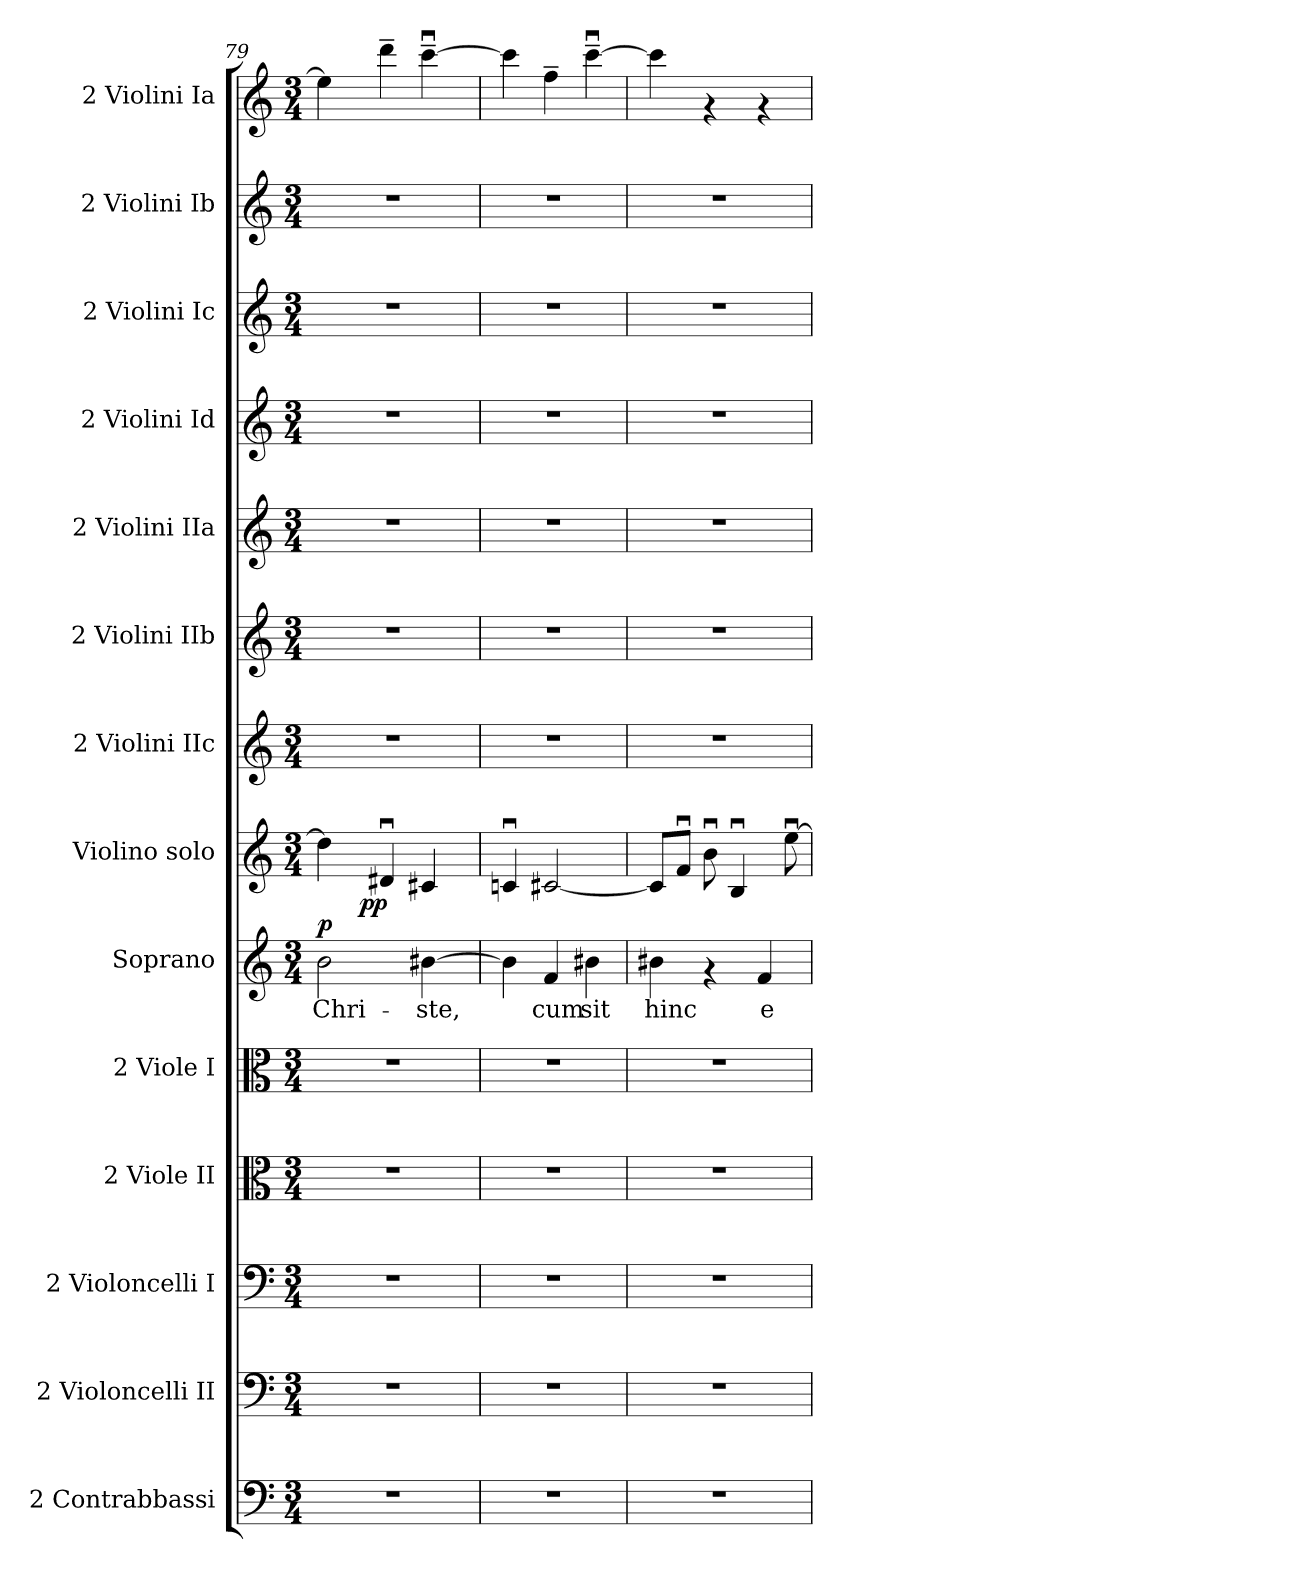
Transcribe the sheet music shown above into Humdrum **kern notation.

**kern	**kern	**kern	**kern	**kern	**kern	**text	**dynam	**kern	**dynam	**kern	**kern	**kern	**kern	**kern	**kern	**kern
*part14	*part13	*part12	*part11	*part10	*part9	*part9	*part9	*part8	*part8	*part7	*part6	*part5	*part4	*part3	*part2	*part1
*staff14	*staff13	*staff12	*staff11	*staff10	*staff9	*staff9	*staff9	*staff8	*staff8	*staff7	*staff6	*staff5	*staff4	*staff3	*staff2	*staff1
*I"2 Contrabbassi	*I"2 Violoncelli II	*I"2 Violoncelli I	*I"2 Viole II	*I"2 Viole I	*I"Soprano	*	*	*I"Violino solo	*	*I"2 Violini IIc	*I"2 Violini IIb	*I"2 Violini IIa	*I"2 Violini Id	*I"2 Violini Ic	*I"2 Violini Ib	*I"2 Violini Ia
*I'Cb.	*I'Vc. II	*I'Vc. I	*I'Vle II	*I'Vle I	*I'S.	*	*	*I'Vno solo	*	*I'Vni IIc	*I'Vni IIb	*I'Vni IIa	*I'Vni Id	*I'Vni Ic	*I'Vni Ib	*I'Vni Ia
*clefF4	*clefF4	*clefF4	*clefC3	*clefC3	*clefG2	*	*	*clefG2	*	*clefG2	*clefG2	*clefG2	*clefG2	*clefG2	*clefG2	*clefG2
*ITrd7c12	*	*	*	*	*	*	*	*	*	*	*	*	*	*	*	*
*k[]	*k[]	*k[]	*k[]	*k[]	*k[]	*	*	*k[]	*	*k[]	*k[]	*k[]	*k[]	*k[]	*k[]	*k[]
*C:	*C:	*C:	*C:	*C:	*C:	*	*	*C:	*	*C:	*C:	*C:	*C:	*C:	*C:	*C:
*M3/4	*M3/4	*M3/4	*M3/4	*M3/4	*M3/4	*	*	*M3/4	*	*M3/4	*M3/4	*M3/4	*M3/4	*M3/4	*M3/4	*M3/4
=79	=79	=79	=79	=79	=79	=79	=79	=79	=79	=79	=79	=79	=79	=79	=79	=79
!	!	!	!	!	!	!LO:LY:b:cj	!LO:DY:b	!	!	!	!	!	!	!	!	!
*	*	*	*	*	*	*	*	*^	*	*	*	*	*	*	*	*
2.r	2.r	2.r	2.r	2.r	2b\	Chri-	p	4dd#\]	8ryy	.	2.r	2.r	2.r	2.r	2.r	2.r	4ee\]
.	.	.	.	.	.	.	.	.	32.ryy	.	.	.	.	.	.	.	.
!	!	!	!	!	!	!	!	!	!	!LO:DY:b	!	!	!	!	!	!	!
.	.	.	.	.	.	.	.	.	2ryy	pp	.	.	.	.	.	.	.
.	.	.	.	.	.	.	.	4d#Xu>/	.	.	.	.	.	.	.	.	4ddd~>\
!	!	!	!	!	!	!LO:LY:b:cj	!	!	!	!	!	!	!	!	!	!	!
.	.	.	.	.	[>4b#X\	-ste,	.	4c#X/	.	.	.	.	.	.	.	.	[>4cccu>~>\
.	.	.	.	.	.	.	.	.	16ryy	.	.	.	.	.	.	.	.
.	.	.	.	.	.	.	.	.	64ryy	.	.	.	.	.	.	.	.
=80	=80	=80	=80	=80	=80	=80	=80	=80	=80	=80	=80	=80	=80	=80	=80	=80	=80
!	!	!	!	!	!	!LO:LY:b:cj	!	!	!	!	!	!	!	!	!	!	!
*	*	*	*	*	*	*	*	*v	*v	*	*	*	*	*	*	*	*
2.r	2.r	2.r	2.r	2.r	4b#\]	.	.	4cnu>/	.	2.r	2.r	2.r	2.r	2.r	2.r	4ccc\]
!	!	!	!	!	!	!LO:LY:b:cj	!	!	!	!	!	!	!	!	!	!
.	.	.	.	.	4f/	cum	.	[<2c#X/	.	.	.	.	.	.	.	4ff~>\
!	!	!	!	!	!	!LO:LY:b:cj	!	!	!	!	!	!	!	!	!	!
.	.	.	.	.	4b#X\	sit	.	.	.	.	.	.	.	.	.	[>4cccu>~>\
=81	=81	=81	=81	=81	=81	=81	=81	=81	=81	=81	=81	=81	=81	=81	=81	=81
!	!	!	!	!	!	!LO:LY:b:cj	!	!	!	!	!	!	!	!	!	!
2.r	2.r	2.r	2.r	2.r	4b#X\	hinc	.	8c#/L]	.	2.r	2.r	2.r	2.r	2.r	2.r	4ccc\]
.	.	.	.	.	.	.	.	8fu>/J	.	.	.	.	.	.	.	.
.	.	.	.	.	4rf	.	.	8bu>\	.	.	.	.	.	.	.	4rf
.	.	.	.	.	.	.	.	4Bu>/	.	.	.	.	.	.	.	.
!	!	!	!	!	!	!LO:LY:b:cj	!	!	!	!	!	!	!	!	!	!
.	.	.	.	.	4f/	e-	.	.	.	.	.	.	.	.	.	4rf
.	.	.	.	.	.	.	.	[>8eeu>\	.	.	.	.	.	.	.	.
=	=	=	=	=	=	=	=	=	=	=	=	=	=	=	=	=
*-	*-	*-	*-	*-	*-	*-	*-	*-	*-	*-	*-	*-	*-	*-	*-	*-
